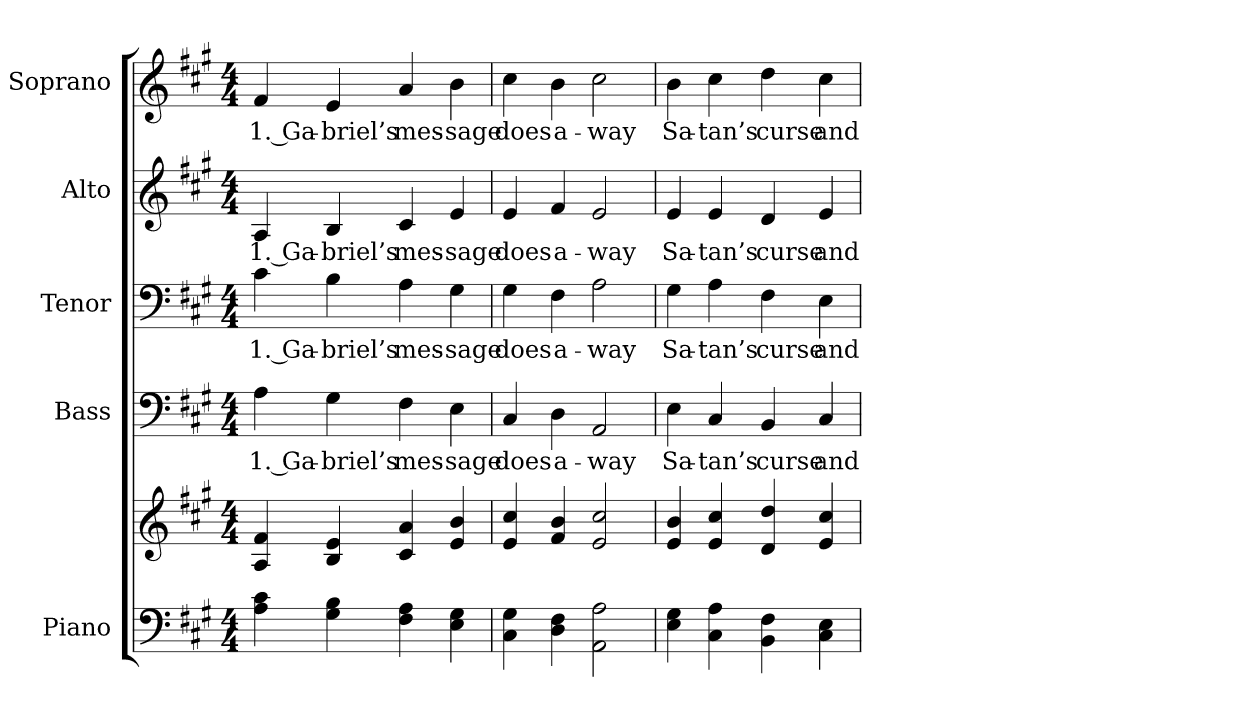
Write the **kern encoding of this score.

**kern	**kern	**kern	**text	**kern	**text	**kern	**text	**kern	**text
*part5	*part5	*part4	*part4	*part3	*part3	*part2	*part2	*part1	*part1
*staff6	*staff5	*staff4	*staff4	*staff3	*staff3	*staff2	*staff2	*staff1	*staff1
*I"Piano	*	*I"Bass	*	*I"Tenor	*	*I"Alto	*	*I"Soprano	*
*I'Pno.	*	*I'B.	*	*I'T.	*	*I'A.	*	*I'S.	*
!!LO:PB:g=z
*clefF4	*clefG2	*clefF4	*	*clefF4	*	*clefG2	*	*clefG2	*
*k[f#c#g#]	*k[f#c#g#]	*k[f#c#g#]	*	*k[f#c#g#]	*	*k[f#c#g#]	*	*k[f#c#g#]	*
*A:	*A:	*A:	*	*A:	*	*A:	*	*A:	*
*M4/4	*M4/4	*M4/4	*	*M4/4	*	*M4/4	*	*M4/4	*
*MM140	*MM140	*MM140	*	*MM140	*	*MM140	*	*MM140	*
=1	=1	=1	=1	=1	=1	=1	=1	=1	=1
!	!	!	!LO:LY:b:color=#000000	!	!	!	!	!	!
!	!	!	!	!	!LO:LY:b:color=#000000	!	!	!	!
!	!	!	!	!	!	!	!LO:LY:b:color=#000000	!	!
!	!	!	!	!	!	!	!	!	!LO:LY:b:color=#000000
4Ai\ 4c#i	4Ai/ 4f#i	4Ai\	1. Ga-	4c#i\	1. Ga-	4Ai/	1. Ga-	4f#i/	1. Ga-
!	!	!	!LO:LY:b:color=#000000	!	!	!	!	!	!
!	!	!	!	!	!LO:LY:b:color=#000000	!	!	!	!
!	!	!	!	!	!	!	!LO:LY:b:color=#000000	!	!
!	!	!	!	!	!	!	!	!	!LO:LY:b:color=#000000
4G#i\ 4Bi	4Bi/ 4ei	4G#i\	-briel’s	4Bi\	-briel’s	4Bi/	-briel’s	4ei/	-briel’s
!	!	!	!LO:LY:b:color=#000000	!	!	!	!	!	!
!	!	!	!	!	!LO:LY:b:color=#000000	!	!	!	!
!	!	!	!	!	!	!	!LO:LY:b:color=#000000	!	!
!	!	!	!	!	!	!	!	!	!LO:LY:b:color=#000000
4F#i\ 4Ai	4c#i/ 4ai	4F#i\	mes-	4Ai\	mes-	4c#i/	mes-	4ai/	mes-
!	!	!	!LO:LY:b:color=#000000	!	!	!	!	!	!
!	!	!	!	!	!LO:LY:b:color=#000000	!	!	!	!
!	!	!	!	!	!	!	!LO:LY:b:color=#000000	!	!
!	!	!	!	!	!	!	!	!	!LO:LY:b:color=#000000
4Ei\ 4G#i	4ei/ 4bi	4Ei\	-sage	4G#i\	-sage	4ei/	-sage	4bi\	-sage
=2	=2	=2	=2	=2	=2	=2	=2	=2	=2
!	!	!	!LO:LY:b:color=#000000	!	!	!	!	!	!
!	!	!	!	!	!LO:LY:b:color=#000000	!	!	!	!
!	!	!	!	!	!	!	!LO:LY:b:color=#000000	!	!
!	!	!	!	!	!	!	!	!	!LO:LY:b:color=#000000
4C#i\ 4G#i	4ei/ 4cc#i	4C#i/	does	4G#i\	does	4ei/	does	4cc#i\	does
!	!	!	!LO:LY:b:color=#000000	!	!	!	!	!	!
!	!	!	!	!	!LO:LY:b:color=#000000	!	!	!	!
!	!	!	!	!	!	!	!LO:LY:b:color=#000000	!	!
!	!	!	!	!	!	!	!	!	!LO:LY:b:color=#000000
4Di\ 4F#i	4f#i/ 4bi	4Di\	a-	4F#i\	a-	4f#i/	a-	4bi\	a-
!	!	!	!LO:LY:b:color=#000000	!	!	!	!	!	!
!	!	!	!	!	!LO:LY:b:color=#000000	!	!	!	!
!	!	!	!	!	!	!	!LO:LY:b:color=#000000	!	!
!	!	!	!	!	!	!	!	!	!LO:LY:b:color=#000000
2AAi\ 2Ai	2ei/ 2cc#i	2AAi/	-way	2Ai\	-way	2ei/	-way	2cc#i\	-way
=3	=3	=3	=3	=3	=3	=3	=3	=3	=3
!	!	!	!LO:LY:b:color=#000000	!	!	!	!	!	!
!	!	!	!	!	!LO:LY:b:color=#000000	!	!	!	!
!	!	!	!	!	!	!	!LO:LY:b:color=#000000	!	!
!	!	!	!	!	!	!	!	!	!LO:LY:b:color=#000000
4Ei\ 4G#i	4ei/ 4bi	4Ei\	Sa-	4G#i\	Sa-	4ei/	Sa-	4bi\	Sa-
!	!	!	!LO:LY:b:color=#000000	!	!	!	!	!	!
!	!	!	!	!	!LO:LY:b:color=#000000	!	!	!	!
!	!	!	!	!	!	!	!LO:LY:b:color=#000000	!	!
!	!	!	!	!	!	!	!	!	!LO:LY:b:color=#000000
4C#i\ 4Ai	4ei/ 4cc#i	4C#i/	-tan’s	4Ai\	-tan’s	4ei/	-tan’s	4cc#i\	-tan’s
!	!	!	!LO:LY:b:color=#000000	!	!	!	!	!	!
!	!	!	!	!	!LO:LY:b:color=#000000	!	!	!	!
!	!	!	!	!	!	!	!LO:LY:b:color=#000000	!	!
!	!	!	!	!	!	!	!	!	!LO:LY:b:color=#000000
4BBi\ 4F#i	4di/ 4ddi	4BBi/	curse	4F#i\	curse	4di/	curse	4ddi\	curse
!	!	!	!LO:LY:b:color=#000000	!	!	!	!	!	!
!	!	!	!	!	!LO:LY:b:color=#000000	!	!	!	!
!	!	!	!	!	!	!	!LO:LY:b:color=#000000	!	!
!	!	!	!	!	!	!	!	!	!LO:LY:b:color=#000000
4C#i\ 4Ei	4ei/ 4cc#i	4C#i/	and	4Ei\	and	4ei/	and	4cc#i\	and
=	=	=	=	=	=	=	=	=	=
*-	*-	*-	*-	*-	*-	*-	*-	*-	*-
